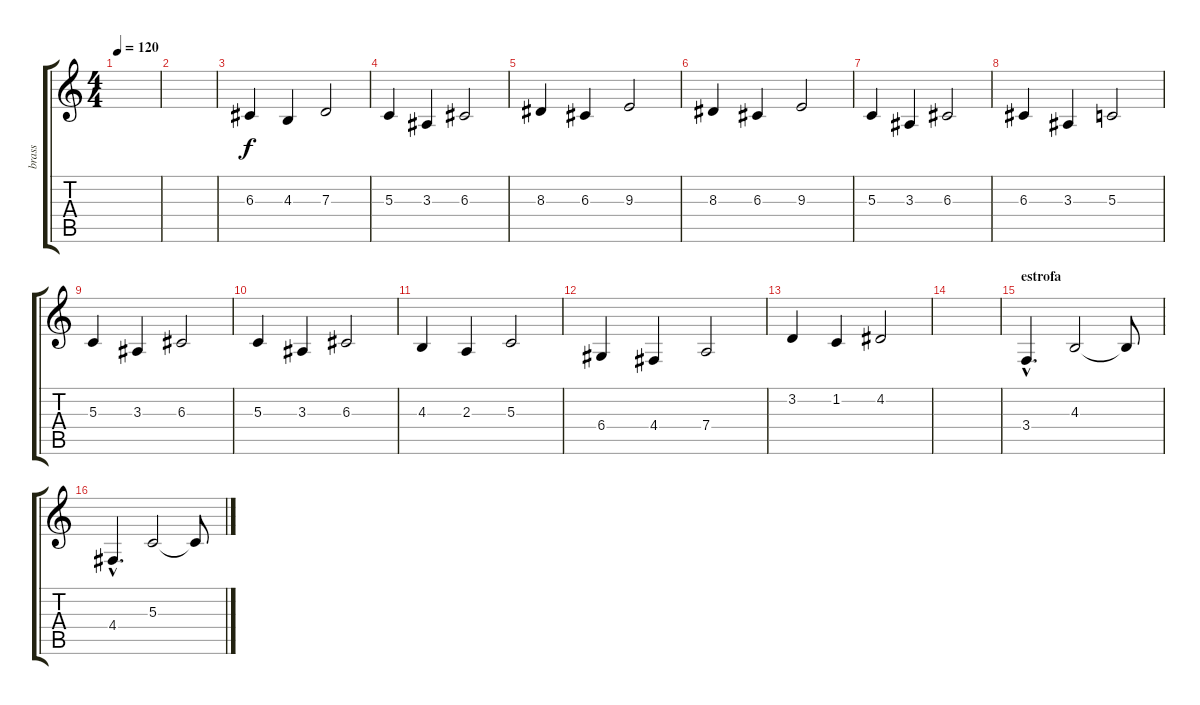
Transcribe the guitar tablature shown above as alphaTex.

\track ("brass" "brass") {instrument brasssection}
\staff {score tabs}
\tuning (E4 B3 G3 D3 A2 E2) {hide}
\ts (4 4)
\tempo 120
\clef g2
\ks c
|
|
6.3.4 4.3.4 7.3.2 |
5.3.4 3.3.4 6.3.2 |
8.3.4 6.3.4 9.3.2 |
8.3.4 6.3.4 9.3.2 |
5.3.4 3.3.4 6.3.2 |
6.3.4 3.3.4 5.3.2 |
5.3.4 3.3.4 6.3.2 |
5.3.4 3.3.4 6.3.2 |
4.3.4 2.3.4 5.3.2 |
6.4.4 4.4.4 7.4.2 |
3.2.4 1.2.4 4.2.2 |
|
\section ("" "estrofa")
3.4{hac}.4{d} 4.3.2 4.3{t}.8 |
4.4{hac}.4{d} 5.3.2 5.3{t}.8
